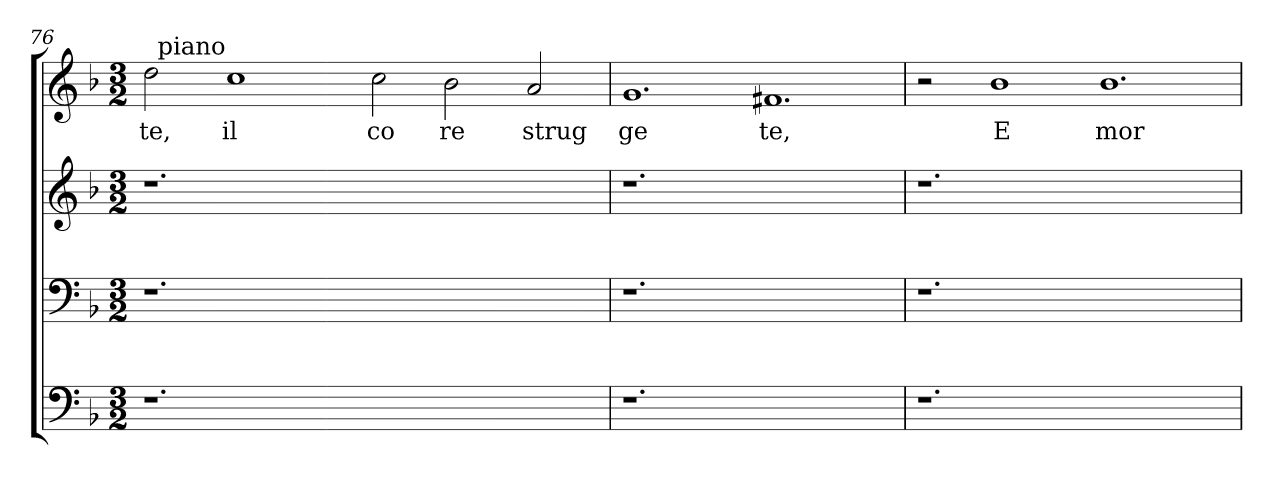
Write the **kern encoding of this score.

**kern	**kern	**kern	**kern	**text
*part4	*part3	*part2	*part1	*part1
*staff4	*staff3	*staff2	*staff1	*staff1
*clefF4	*clefF4	*clefG2	*clefG2	*
*k[b-]	*k[b-]	*k[b-]	*k[b-]	*
*F:	*F:	*F:	*F:	*
*M3/2	*M3/2	*M3/2	*M3/2	*
=76	=76	=76	=76	=76
!	!	!	!	!LO:LY:b
*	*	*	*^	*
1.r	1.r	1.r	2dd\	32ryy	te,
!	!	!	!	!LO:TX:a:t=piano	!
.	.	.	.	1ryy	.
!	!	!	!	!	!LO:LY:b
.	.	.	1cc	.	il
.	.	.	.	1ryy	.
!	!	!	!	!	!LO:LY:b
1.ryy	1.ryy	1.ryy	2cc\	.	co
!	!	!	!	!	!LO:LY:b
.	.	.	2b-\	.	re
.	.	.	.	2ryy	.
!	!	!	!	!	!LO:LY:b
.	.	.	2a/	.	strug
.	.	.	.	4...ryy	.
=77	=77	=77	=77	=77	=77
!	!	!	!	!	!LO:LY:b
*	*	*	*v	*v	*
1.r	1.r	1.r	1.g	ge
!	!	!	!	!LO:LY:b
1.ryy	1.ryy	1.ryy	1.f#X	te,
=78	=78	=78	=78	=78
1.r	1.r	1.r	2r	.
!	!	!	!	!LO:LY:b
.	.	.	1b-	E
!	!	!	!	!LO:LY:b
1.ryy	1.ryy	1.ryy	1.b-	mor
=	=	=	=	=
*-	*-	*-	*-	*-
